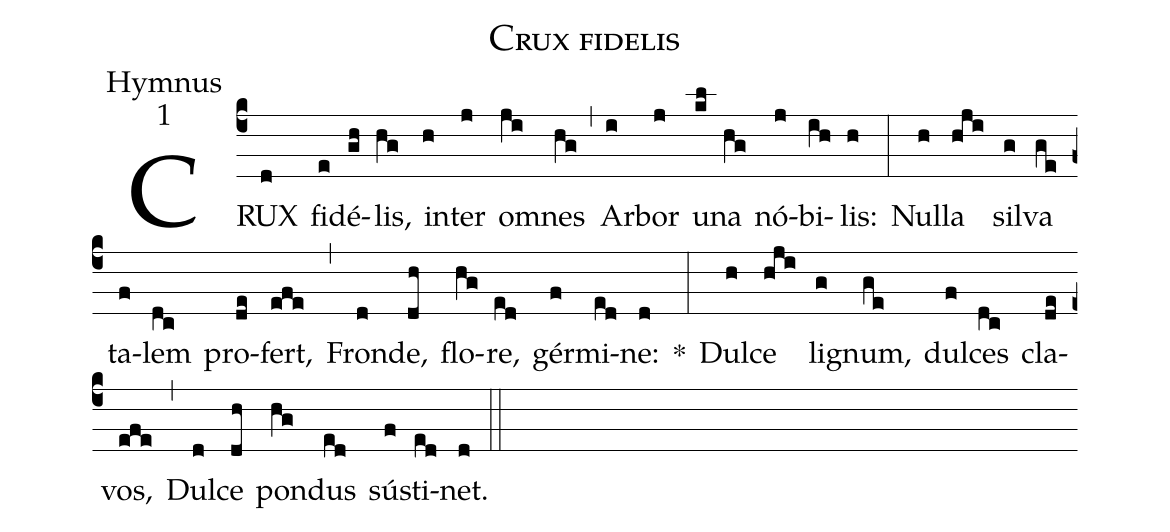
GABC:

name:Crux fidelis;
office-part:Hymnus;
mode:1;
%%
(c4) CRUX(d) fi(e)dé(gh)lis,(hg) in(h)ter(j) o(ji)mnes(hg) (,) Ar(i)bor(j) u(kl)na(hg) nó(j)bi(ih)lis:(h) (:) Nul(h)la(hji) sil(g)va(ge) ta(f)lem(dc) pro(de)fert,(efe) (,) Fron(d)de,(dh) flo(hg)re,(ed) gér(f)mi(ed)ne:(d) *(:) Dul(h)ce(hji) li(g)gnum,(ge) dul(f)ces(dc) cla(de)vos,(efe) (,) Dul(d)ce(dh) pon(hg)dus(ed) sú(f)sti(ed)net.(d) (::)
